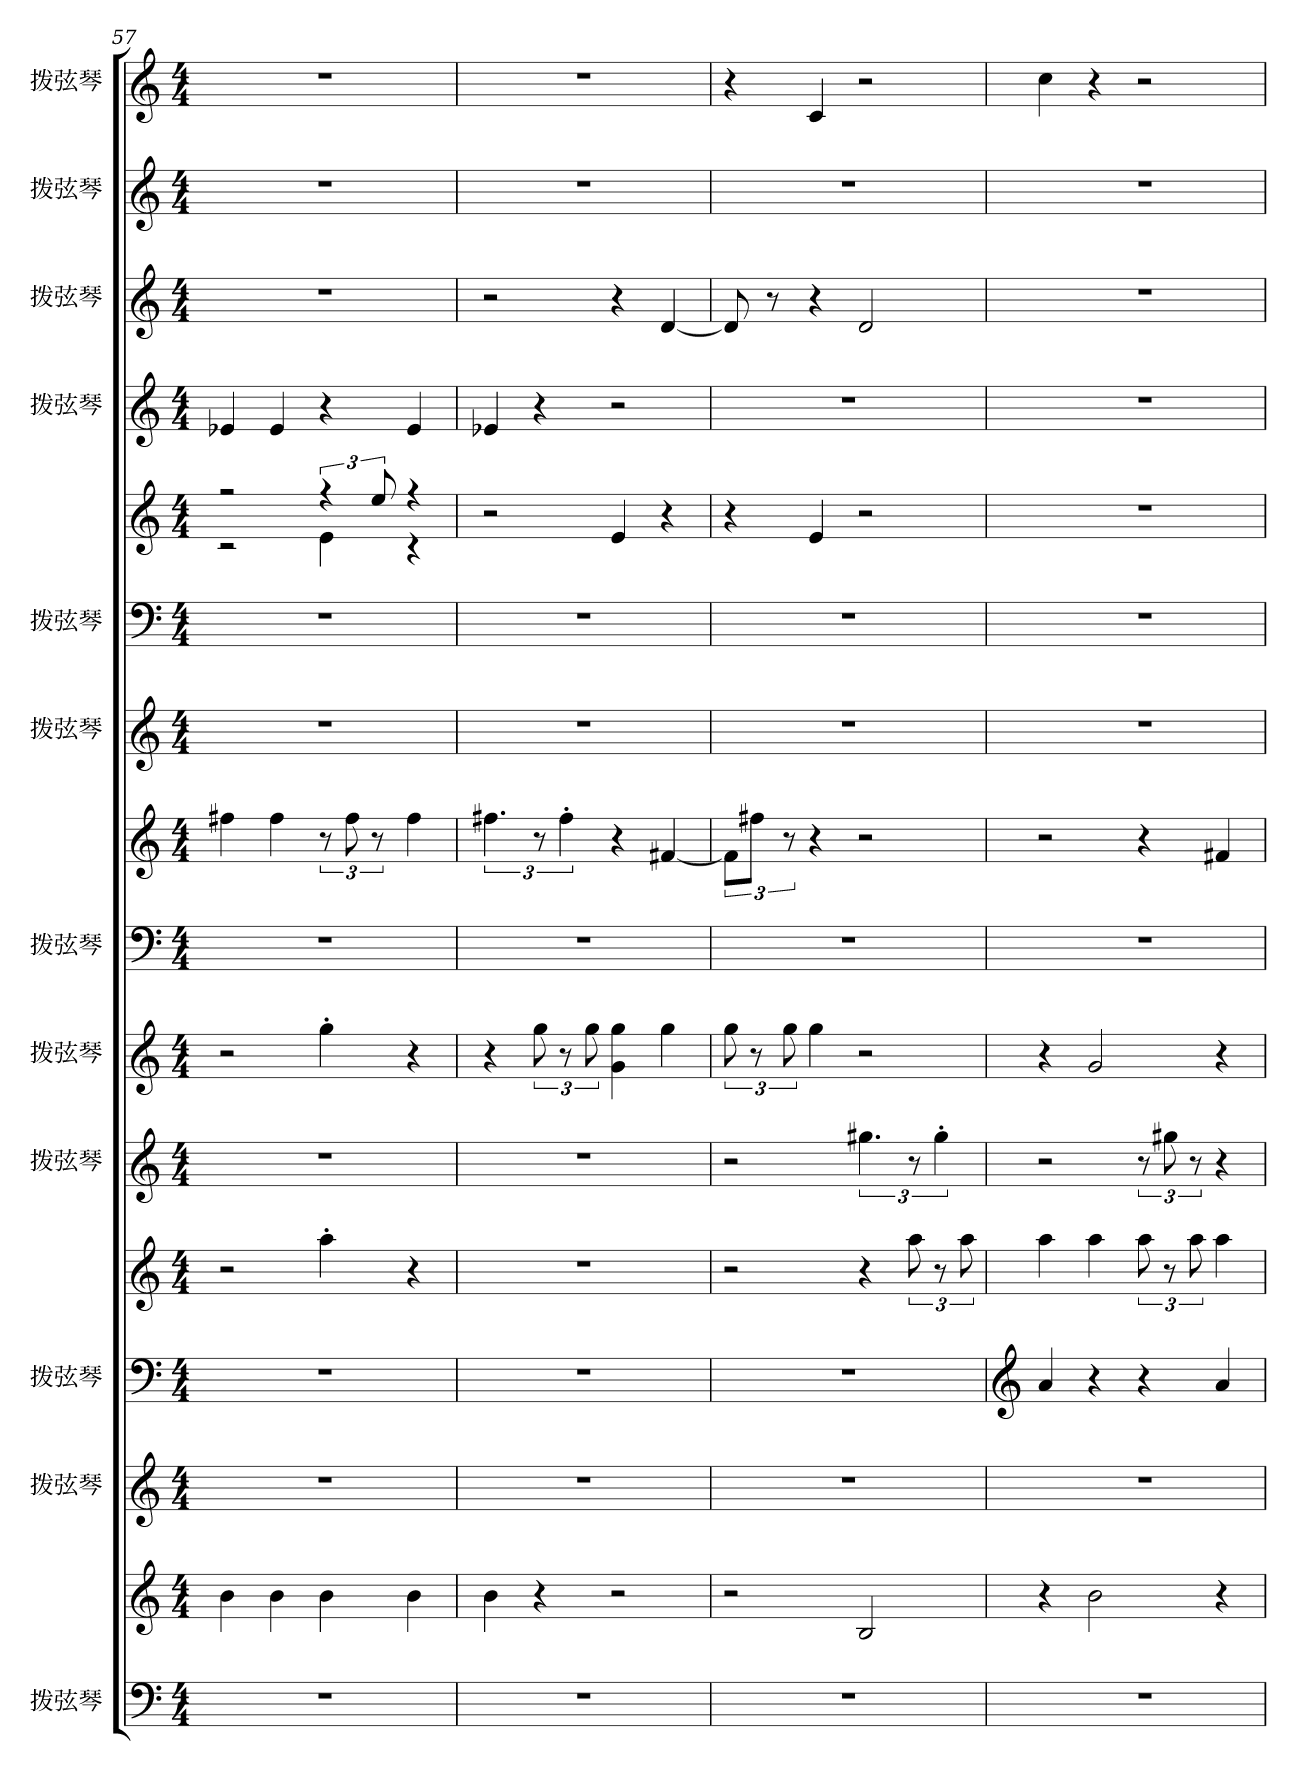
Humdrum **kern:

**kern	**kern	**kern	**kern	**kern	**kern	**kern	**kern	**kern	**kern	**kern	**kern	**kern	**kern	**kern	**kern
*part12	*part12	*part11	*part10	*part10	*part9	*part8	*part7	*part7	*part6	*part5	*part5	*part4	*part3	*part2	*part1
*staff16	*staff15	*staff14	*staff13	*staff12	*staff11	*staff10	*staff9	*staff8	*staff7	*staff6	*staff5	*staff4	*staff3	*staff2	*staff1
*I"拨弦琴	*	*I"拨弦琴	*I"拨弦琴	*	*I"拨弦琴	*I"拨弦琴	*I"拨弦琴	*	*I"拨弦琴	*I"拨弦琴	*	*I"拨弦琴	*I"拨弦琴	*I"拨弦琴	*I"拨弦琴
*clefF4	*clefG2	*clefG2	*clefF4	*clefG2	*clefG2	*clefG2	*clefF4	*clefG2	*clefG2	*clefF4	*clefG2	*clefG2	*clefG2	*clefG2	*clefG2
*k[]	*k[]	*k[]	*k[]	*k[]	*k[]	*k[]	*k[]	*k[]	*k[]	*k[]	*k[]	*k[]	*k[]	*k[]	*k[]
*M4/4	*M4/4	*M4/4	*M4/4	*M4/4	*M4/4	*M4/4	*M4/4	*M4/4	*M4/4	*M4/4	*M4/4	*M4/4	*M4/4	*M4/4	*M4/4
=57	=57	=57	=57	=57	=57	=57	=57	=57	=57	=57	=57	=57	=57	=57	=57
*	*	*	*	*	*	*	*	*	*	*	*^	*	*	*	*
1r	4b\	1r	1r	2r	1r	2r	1r	4ff#X\	1r	1r	2r	2r	4e-X/	1r	1r	1r
.	4b\	.	.	.	.	.	.	4ff#\	.	.	.	.	4e-/	.	.	.
.	4b\	.	.	4aa'\	.	4gg'\	.	12r	.	.	6r	4e\	4r	.	.	.
.	.	.	.	.	.	.	.	12ff#\	.	.	.	.	.	.	.	.
.	.	.	.	.	.	.	.	12r	.	.	12ee/	.	.	.	.	.
.	4b\	.	.	4r	.	4r	.	4ff#\	.	.	4r	4r	4e-/	.	.	.
*	*	*	*	*	*	*	*	*	*	*	*v	*v	*	*	*	*
!!LO:PB:g=z
=58	=58	=58	=58	=58	=58	=58	=58	=58	=58	=58	=58	=58	=58	=58	=58
1r	4b\	1r	1r	1r	1r	4r	1r	6.ff#X\	1r	1r	2r	4e-X/	2r	1r	1r
.	4r	.	.	.	.	12gg\	.	12r	.	.	.	4r	.	.	.
.	.	.	.	.	.	12r	.	6ff#'\	.	.	.	.	.	.	.
.	.	.	.	.	.	12gg\	.	.	.	.	.	.	.	.	.
.	2r	.	.	.	.	4g\ 4gg\	.	4r	.	.	4e/	2r	4r	.	.
.	.	.	.	.	.	4gg\	.	[4f#X/	.	.	4r	.	[4d/	.	.
=59	=59	=59	=59	=59	=59	=59	=59	=59	=59	=59	=59	=59	=59	=59	=59
1r	2r	1r	1r	2r	2r	12gg\	1r	12f#\L]	1r	1r	4r	1r	8d/]	1r	4r
.	.	.	.	.	.	12r	.	12ff#X\J	.	.	.	.	.	.	.
.	.	.	.	.	.	.	.	.	.	.	.	.	8r	.	.
.	.	.	.	.	.	12gg\	.	12r	.	.	.	.	.	.	.
.	.	.	.	.	.	4gg\	.	4r	.	.	4e/	.	4r	.	4c/
.	2B/	.	.	4r	6.gg#X\	2r	.	2r	.	.	2r	.	2d/	.	2r
.	.	.	.	12aa\	12r	.	.	.	.	.	.	.	.	.	.
.	.	.	.	12r	6gg#'\	.	.	.	.	.	.	.	.	.	.
.	.	.	.	12aa\	.	.	.	.	.	.	.	.	.	.	.
=60	=60	=60	=60	=60	=60	=60	=60	=60	=60	=60	=60	=60	=60	=60	=60
*	*	*	*clefG2	*	*	*	*	*	*	*	*	*	*	*	*
1r	4r	1r	4a/	4aa\	2r	4r	1r	2r	1r	1r	1r	1r	1r	1r	4cc\
.	2b\	.	4r	4aa\	.	2g/	.	.	.	.	.	.	.	.	4r
.	.	.	4r	12aa\	12r	.	.	4r	.	.	.	.	.	.	2r
.	.	.	.	12r	12gg#X\	.	.	.	.	.	.	.	.	.	.
.	.	.	.	12aa\	12r	.	.	.	.	.	.	.	.	.	.
.	4r	.	4a/	4aa\	4r	4r	.	4f#X/	.	.	.	.	.	.	.
=	=	=	=	=	=	=	=	=	=	=	=	=	=	=	=
*-	*-	*-	*-	*-	*-	*-	*-	*-	*-	*-	*-	*-	*-	*-	*-
